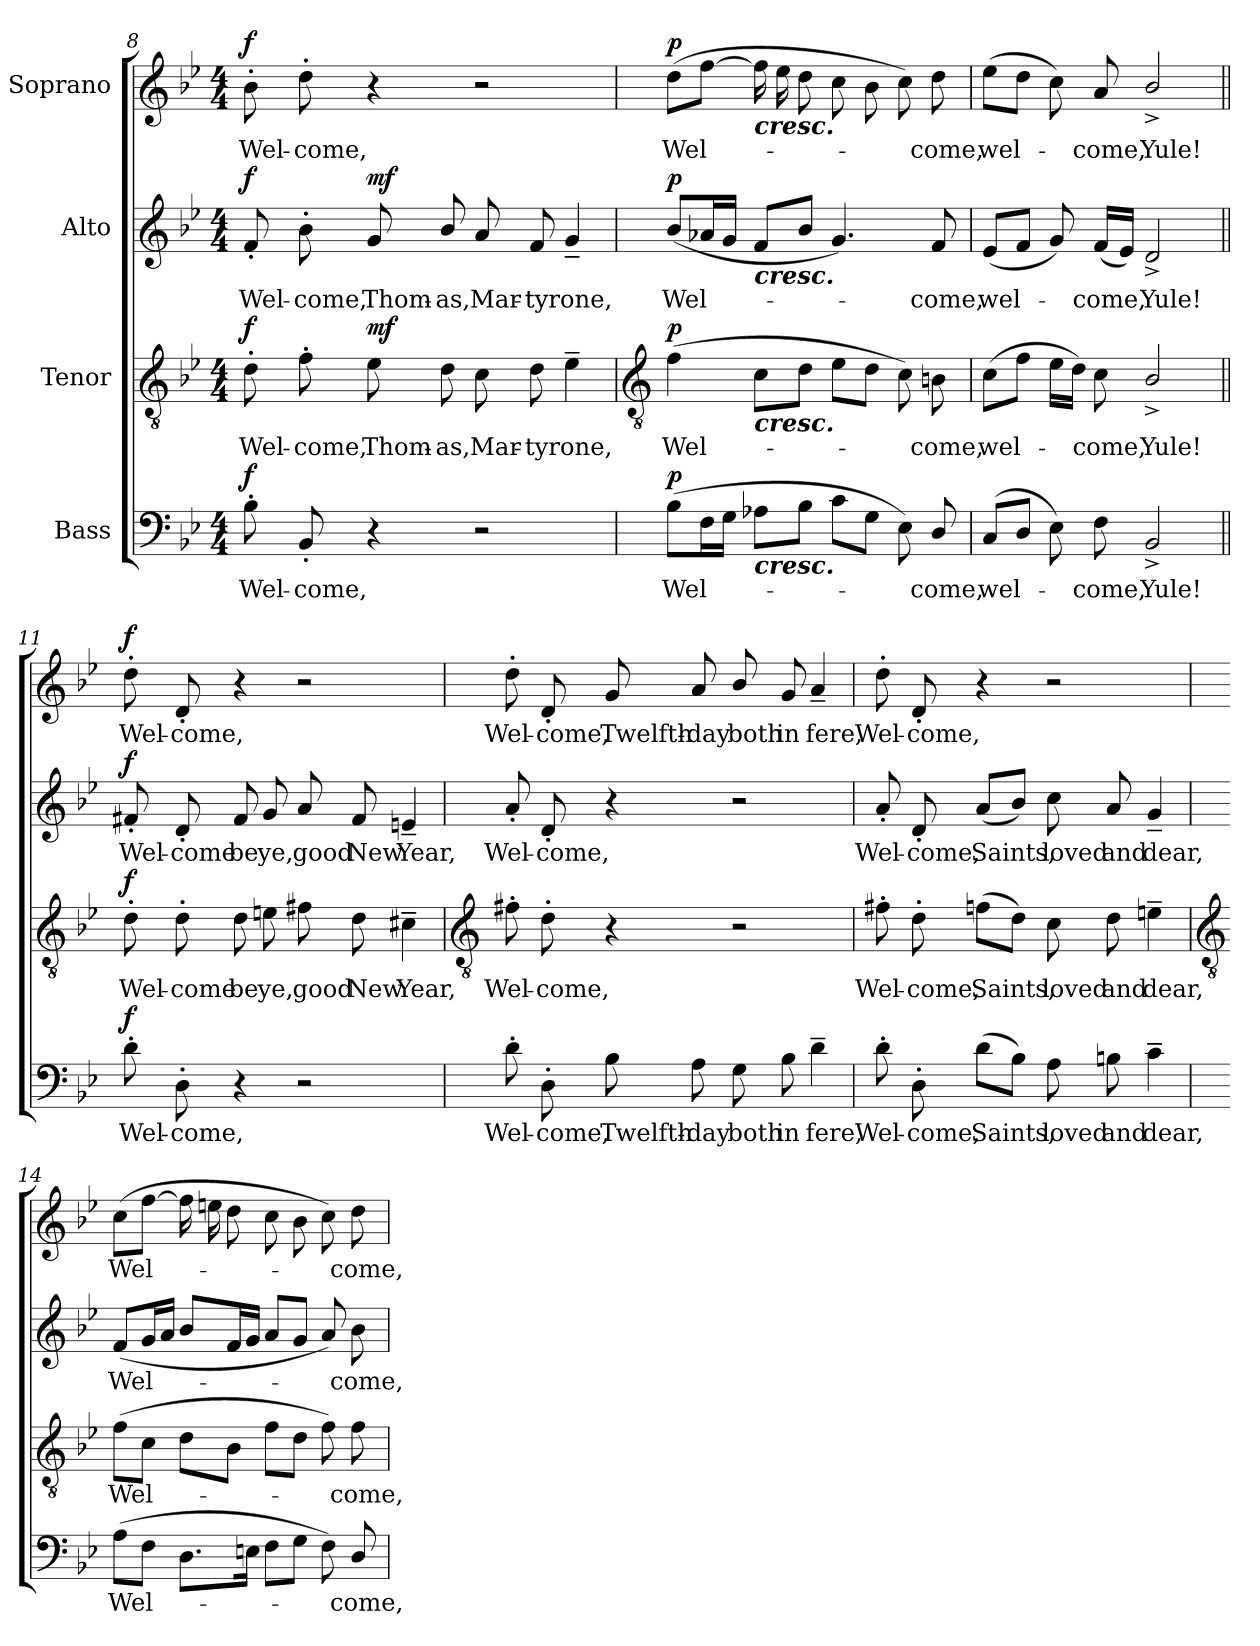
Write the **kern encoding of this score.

**kern	**text	**dynam	**kern	**text	**dynam	**kern	**text	**dynam	**kern	**text	**dynam
*part4	*part4	*part4	*part3	*part3	*part3	*part2	*part2	*part2	*part1	*part1	*part1
*staff4	*staff4	*staff4	*staff3	*staff3	*staff3	*staff2	*staff2	*staff2	*staff1	*staff1	*staff1
*I"Bass	*	*	*I"Tenor	*	*	*I"Alto	*	*	*I"Soprano	*	*
*clefF4	*	*	*clefGv2	*	*	*clefG2	*	*	*clefG2	*	*
*k[b-e-]	*	*	*k[b-e-]	*	*	*k[b-e-]	*	*	*k[b-e-]	*	*
*B-:	*	*	*B-:	*	*	*B-:	*	*	*B-:	*	*
*M4/4	*	*	*M4/4	*	*	*M4/4	*	*	*M4/4	*	*
=8	=8	=8	=8	=8	=8	=8	=8	=8	=8	=8	=8
!	!LO:LY:b	!LO:DY:b	!	!LO:LY:b	!LO:DY:b	!	!LO:LY:b	!LO:DY:b	!	!LO:LY:b	!LO:DY:b
8B-'	Wel-	f	8d'	Wel-	f	8f'	Wel-	f	8b-'	Wel-	f
!	!LO:LY:b	!	!	!LO:LY:b	!	!	!LO:LY:b	!	!	!LO:LY:b	!
8BB-'	-come,	.	8f'	-come,	.	8b-'	-come,	.	8dd'	-come,	.
!	!	!	!	!LO:LY:b	!LO:DY:b	!	!LO:LY:b	!LO:DY:b	!	!	!
4r	.	.	8e-	Thom-	mf	8g	Thom-	mf	4r	.	.
!	!	!	!	!LO:LY:b	!	!	!LO:LY:b	!	!	!	!
.	.	.	8d	-as,	.	8b-/	-as,	.	.	.	.
!	!	!	!	!LO:LY:b	!	!	!LO:LY:b	!	!	!	!
2r	.	.	8c	Mar-	.	8a	Mar-	.	2r	.	.
!	!	!	!	!LO:LY:b	!	!	!LO:LY:b	!	!	!	!
.	.	.	8d	-tyr	.	8f	-tyr	.	.	.	.
!	!	!	!	!LO:LY:b	!	!	!LO:LY:b	!	!	!	!
.	.	.	4e-~	one,	.	4g~	one,	.	.	.	.
!!LO:LB:g=z
=9	=9	=9	=9	=9	=9	=9	=9	=9	=9	=9	=9
*	*	*	*clefGv2	*	*	*	*	*	*	*	*
!	!LO:LY:b	!LO:DY:b	!	!LO:LY:b	!LO:DY:b	!	!LO:LY:b	!LO:DY:b	!	!LO:LY:b	!LO:DY:b
(>8B-L	Wel-	p	(>4f	Wel-	p	(<8b-L	Wel-	p	(>8ddL	Wel-	p
16FL	.	.	.	.	.	16a-XL	.	.	[8ffJ	.	.
16GJJ	.	.	.	.	.	16gJJ	.	.	.	.	.
!	!	!	!	!	!	!	!	!	!LO:TX:b:Bi:t=cresc.	!	!
!	!	!	!	!	!	!LO:TX:b:Bi:t=cresc.	!	!	!	!	!
!	!	!	!LO:TX:b:Bi:t=cresc.	!	!	!	!	!	!	!	!
!LO:TX:b:Bi:t=cresc.	!	!	!	!	!	!	!	!	!	!	!
8A-XL	.	.	8cL	.	.	8fL	.	.	16ffLL]	.	.
.	.	.	.	.	.	.	.	.	16ee-	.	.
8B-J	.	.	8dJ	.	.	8b-J	.	.	8ddJ	.	.
8cL	.	.	8e-L	.	.	4.g)	.	.	8ccL	.	.
8GJ	.	.	8dJ	.	.	.	.	.	8b-J	.	.
8E-)	.	.	8c)	.	.	.	.	.	8cc)	.	.
!	!LO:LY:b	!	!	!LO:LY:b	!	!	!LO:LY:b	!	!	!LO:LY:b	!
8D/	come,	.	8Bn	come,	.	8f	come,	.	8dd	come,	.
=10	=10	=10	=10	=10	=10	=10	=10	=10	=10	=10	=10
!	!LO:LY:b	!	!	!LO:LY:b	!	!	!LO:LY:b	!	!	!LO:LY:b	!
(<8CL	wel-	.	(>8cL	wel-	.	(<8e-L	wel-	.	(>8ee-L	wel-	.
8DJ	.	.	8fJ	.	.	8fJ	.	.	8ddJ	.	.
8E-)	.	.	16e-LL	.	.	8g)	.	.	8cc)	.	.
.	.	.	16dJJ)	.	.	.	.	.	.	.	.
!	!LO:LY:b	!	!	!LO:LY:b	!	!	!LO:LY:b	!	!	!LO:LY:b	!
8F	come,	.	8c	come,	.	(<16fLL	come,	.	8a	come,	.
.	.	.	.	.	.	16e-JJ)	.	.	.	.	.
!	!LO:LY:b	!	!	!LO:LY:b	!	!	!LO:LY:b	!	!	!LO:LY:b	!
2BB-^	Yule!	.	2B-^/	Yule!	.	2d^	Yule!	.	2b-^/	Yule!	.
=11||	=11||	=11||	=11||	=11||	=11||	=11||	=11||	=11||	=11||	=11||	=11||
!	!LO:LY:b	!LO:DY:b	!	!LO:LY:b	!LO:DY:b	!	!LO:LY:b	!LO:DY:b	!	!LO:LY:b	!LO:DY:b
8d'	Wel-	f	8d'	Wel-	f	8f#X'	Wel-	f	8dd'	Wel-	f
!	!LO:LY:b	!	!	!LO:LY:b	!	!	!LO:LY:b	!	!	!LO:LY:b	!
8D'	-come,	.	8d'	-come	.	8d'	-come	.	8d'	-come,	.
!	!	!	!	!LO:LY:b	!	!	!LO:LY:b	!	!	!	!
4r	.	.	8d	be	.	8f#	be	.	4r	.	.
!	!	!	!	!LO:LY:b	!	!	!LO:LY:b	!	!	!	!
.	.	.	8en	ye,	.	8g	ye,	.	.	.	.
!	!	!	!	!LO:LY:b	!	!	!LO:LY:b	!	!	!	!
2r	.	.	8f#X	good	.	8a	good	.	2r	.	.
!	!	!	!	!LO:LY:b	!	!	!LO:LY:b	!	!	!	!
.	.	.	8d	New	.	8f#	New	.	.	.	.
!	!	!	!	!LO:LY:b	!	!	!LO:LY:b	!	!	!	!
.	.	.	4c#X~	Year,	.	4en~	Year,	.	.	.	.
!!LO:LB:g=z
=12	=12	=12	=12	=12	=12	=12	=12	=12	=12	=12	=12
*	*	*	*clefGv2	*	*	*	*	*	*	*	*
!	!LO:LY:b	!	!	!LO:LY:b	!	!	!LO:LY:b	!	!	!LO:LY:b	!
8d'	Wel-	.	8f#X'	Wel-	.	8a'	Wel-	.	8dd'	Wel-	.
!	!LO:LY:b	!	!	!LO:LY:b	!	!	!LO:LY:b	!	!	!LO:LY:b	!
8D'	-come,	.	8d'	-come,	.	8d'	-come,	.	8d'	-come,	.
!	!LO:LY:b	!	!	!	!	!	!	!	!	!LO:LY:b	!
8B-	Twelfth-	.	4r	.	.	4r	.	.	8g	Twelfth-	.
!	!LO:LY:b	!	!	!	!	!	!	!	!	!LO:LY:b	!
8A	-day	.	.	.	.	.	.	.	8a	-day	.
!	!LO:LY:b	!	!	!	!	!	!	!	!	!LO:LY:b	!
8G	both	.	2r	.	.	2r	.	.	8b-/	both	.
!	!LO:LY:b	!	!	!	!	!	!	!	!	!LO:LY:b	!
8B-	in	.	.	.	.	.	.	.	8g	in	.
!	!LO:LY:b	!	!	!	!	!	!	!	!	!LO:LY:b	!
4d~	fere,	.	.	.	.	.	.	.	4a~	fere,	.
=13	=13	=13	=13	=13	=13	=13	=13	=13	=13	=13	=13
!	!LO:LY:b	!	!	!LO:LY:b	!	!	!LO:LY:b	!	!	!LO:LY:b	!
8d'	Wel-	.	8f#X'	Wel-	.	8a'	Wel-	.	8dd'	Wel-	.
!	!LO:LY:b	!	!	!LO:LY:b	!	!	!LO:LY:b	!	!	!LO:LY:b	!
8D'	-come,	.	8d'	-come,	.	8d'	-come,	.	8d'	-come,	.
!	!LO:LY:b	!	!	!LO:LY:b	!	!	!LO:LY:b	!	!	!	!
(>8dL	Saints,	.	(>8fnL	Saints,	.	(<8aL	Saints,	.	4r	.	.
8B-J)	.	.	8dJ)	.	.	8b-J)	.	.	.	.	.
!	!LO:LY:b	!	!	!LO:LY:b	!	!	!LO:LY:b	!	!	!	!
8A	loved	.	8c	loved	.	8cc	loved	.	2r	.	.
!	!LO:LY:b	!	!	!LO:LY:b	!	!	!LO:LY:b	!	!	!	!
8Bn	and	.	8d	and	.	8a	and	.	.	.	.
!	!LO:LY:b	!	!	!LO:LY:b	!	!	!LO:LY:b	!	!	!	!
4c~	dear,	.	4en~	dear,	.	4g~	dear,	.	.	.	.
!!LO:LB:g=z
=14	=14	=14	=14	=14	=14	=14	=14	=14	=14	=14	=14
*	*	*	*clefGv2	*	*	*	*	*	*	*	*
!	!LO:LY:b	!	!	!LO:LY:b	!	!	!LO:LY:b	!	!	!LO:LY:b	!
(>8AL	Wel-	.	(>8fL	Wel-	.	(<8fL	Wel-	.	(>8ccL	Wel-	.
8FJ	.	.	8cJ	.	.	16gL	.	.	[8ffJ	.	.
.	.	.	.	.	.	16aJJ	.	.	.	.	.
8.DL	.	.	8dL	.	.	8b-L	.	.	16ffLL]	.	.
.	.	.	.	.	.	.	.	.	16een	.	.
.	.	.	8B-J	.	.	16fL	.	.	8ddJ	.	.
16EnJ	.	.	.	.	.	16gJJ	.	.	.	.	.
8FL	.	.	8fL	.	.	8aL	.	.	8ccL	.	.
8GJ	.	.	8dJ	.	.	8gJ	.	.	8b-J	.	.
8F)	.	.	8f)	.	.	8a)	.	.	8cc)	.	.
!	!LO:LY:b	!	!	!LO:LY:b	!	!	!LO:LY:b	!	!	!LO:LY:b	!
8D/	come,	.	8f	come,	.	8b-	come,	.	8dd	come,	.
=	=	=	=	=	=	=	=	=	=	=	=
*-	*-	*-	*-	*-	*-	*-	*-	*-	*-	*-	*-
